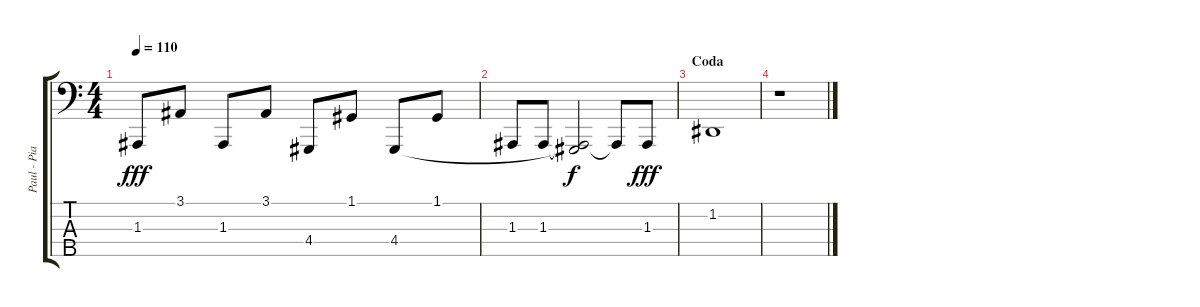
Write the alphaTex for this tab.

\track ("Paul - Piano Bass" "Paul - Pia") {instrument acousticgrandpiano}
\staff {score tabs}
\tuning (G2 D2 A1 E1 B0) {hide}
\ts (4 4)
\tempo 110
\clef f4
\ks c
1.3.8{dy fff} 3.1.8 1.3.8 3.1.8 4.4.8 1.1.8 4.4.8 1.1.8 |
1.3.8 1.3.8 (1.3{t} 4.4{t}).2{dy f} 1.3{t}.8 1.3.8{dy fff} |
\section ("" "Coda")
1.2.1 |
r.1
